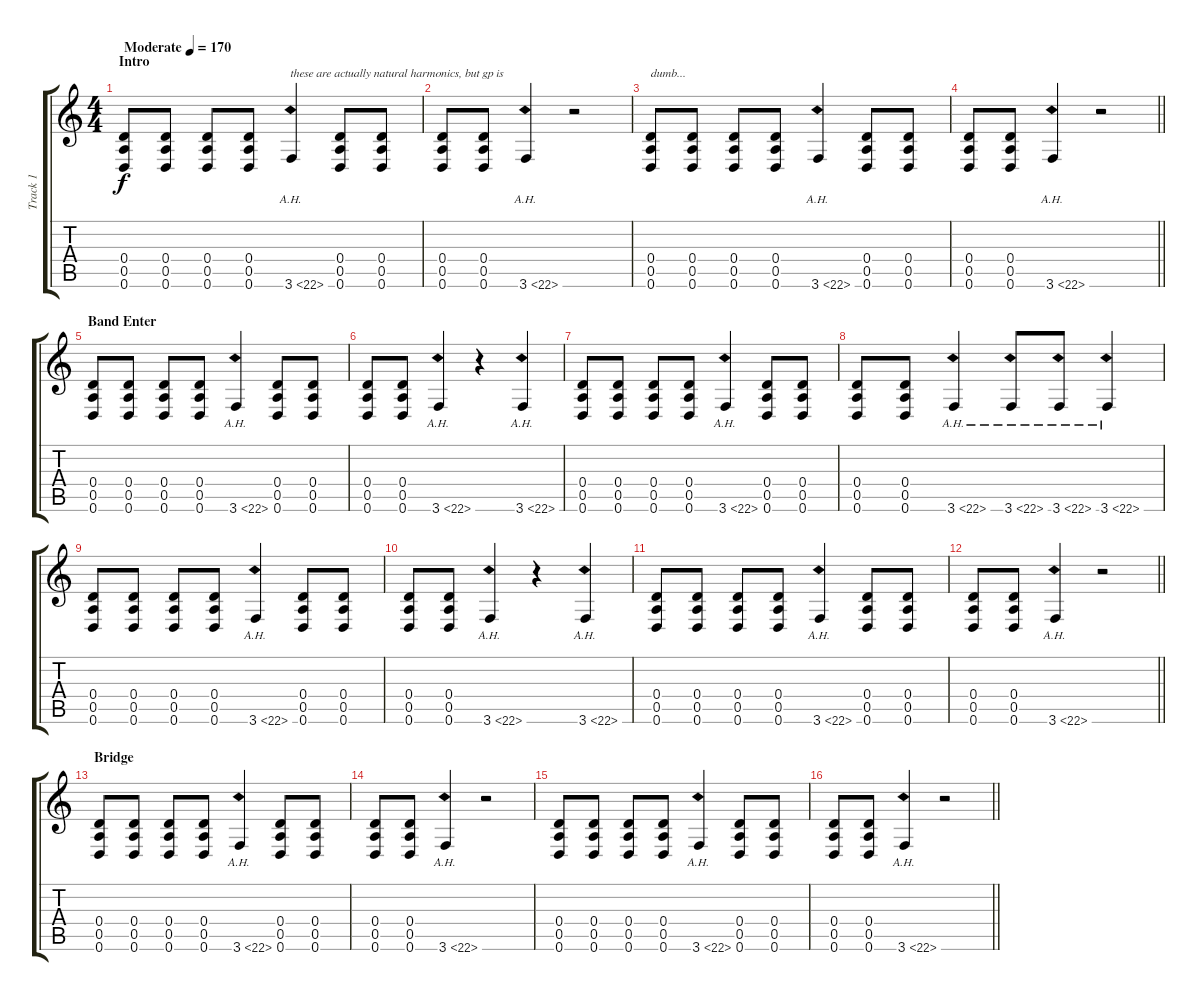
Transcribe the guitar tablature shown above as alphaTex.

\track ("Track 1" "Track 1") {instrument distortionguitar}
\staff {score tabs}
\tuning (E4 B3 G3 D3 A2 D2) {hide}
\ts (4 4)
\section ("" "Intro")
\tempo (170 "Moderate")
\clef g2
\ks c
(0.4 0.5 0.6).8{dy f instrument distortionguitar} (0.4 0.5 0.6).8 (0.4 0.5 0.6).8 (0.4 0.5 0.6).8 3.6{ah 19}.4{txt "these are actually natural harmonics, but gp is"} (0.4 0.5 0.6).8 (0.4 0.5 0.6).8 |
(0.4 0.5 0.6).8 (0.4 0.5 0.6).8 3.6{ah 19}.4 r.2 |
(0.4 0.5 0.6).8{txt "dumb..."} (0.4 0.5 0.6).8 (0.4 0.5 0.6).8 (0.4 0.5 0.6).8 3.6{ah 19}.4 (0.4 0.5 0.6).8 (0.4 0.5 0.6).8 |
\barLineRight lightlight
(0.4 0.5 0.6).8 (0.4 0.5 0.6).8 3.6{ah 19}.4 r.2 |
\section ("" "Band Enter")
(0.4 0.5 0.6).8 (0.4 0.5 0.6).8 (0.4 0.5 0.6).8 (0.4 0.5 0.6).8 3.6{ah 19}.4 (0.4 0.5 0.6).8 (0.4 0.5 0.6).8 |
(0.4 0.5 0.6).8 (0.4 0.5 0.6).8 3.6{ah 19}.4 r.4 3.6{ah 19}.4 |
(0.4 0.5 0.6).8 (0.4 0.5 0.6).8 (0.4 0.5 0.6).8 (0.4 0.5 0.6).8 3.6{ah 19}.4 (0.4 0.5 0.6).8 (0.4 0.5 0.6).8 |
(0.4 0.5 0.6).8 (0.4 0.5 0.6).8 3.6{ah 19}.4 3.6{ah 19}.8 3.6{ah 19}.8 3.6{ah 19}.4 |
(0.4 0.5 0.6).8 (0.4 0.5 0.6).8 (0.4 0.5 0.6).8 (0.4 0.5 0.6).8 3.6{ah 19}.4 (0.4 0.5 0.6).8 (0.4 0.5 0.6).8 |
(0.4 0.5 0.6).8 (0.4 0.5 0.6).8 3.6{ah 19}.4 r.4 3.6{ah 19}.4 |
(0.4 0.5 0.6).8 (0.4 0.5 0.6).8 (0.4 0.5 0.6).8 (0.4 0.5 0.6).8 3.6{ah 19}.4 (0.4 0.5 0.6).8 (0.4 0.5 0.6).8 |
\barLineRight lightlight
(0.4 0.5 0.6).8 (0.4 0.5 0.6).8 3.6{ah 19}.4 r.2 |
\section ("" "Bridge")
(0.4 0.5 0.6).8 (0.4 0.5 0.6).8 (0.4 0.5 0.6).8 (0.4 0.5 0.6).8 3.6{ah 19}.4 (0.4 0.5 0.6).8 (0.4 0.5 0.6).8 |
(0.4 0.5 0.6).8 (0.4 0.5 0.6).8 3.6{ah 19}.4 r.2 |
(0.4 0.5 0.6).8 (0.4 0.5 0.6).8 (0.4 0.5 0.6).8 (0.4 0.5 0.6).8 3.6{ah 19}.4 (0.4 0.5 0.6).8 (0.4 0.5 0.6).8 |
\barLineRight lightlight
(0.4 0.5 0.6).8 (0.4 0.5 0.6).8 3.6{ah 19}.4 r.2
